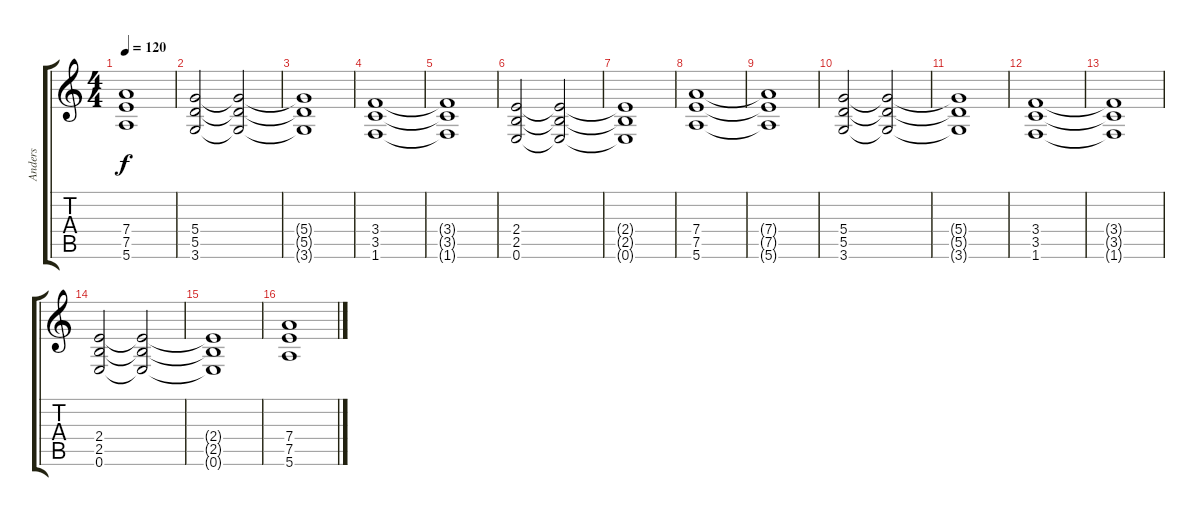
\track ("Anders" "Anders") {instrument distortionguitar}
\staff {score tabs}
\tuning (E4 B3 G3 D3 A2 E2) {hide}
\ts (4 4)
\tempo 120
\clef g2
\ks c
(7.4{t} 7.5{t} 5.6{t}).1{dy f} |
(5.4 5.5 3.6).2 (5.4{t} 5.5{t} 3.6{t}).2 |
(5.4{t} 5.5{t} 3.6{t}).1 |
(3.4 3.5 1.6).1 |
(3.4{t} 3.5{t} 1.6{t}).1 |
(2.4 2.5 0.6).2 (2.4{t} 2.5{t} 0.6{t}).2 |
(2.4{t} 2.5{t} 0.6{t}).1 |
(7.4 7.5 5.6).1 |
(7.4{t} 7.5{t} 5.6{t}).1 |
(5.4 5.5 3.6).2 (5.4{t} 5.5{t} 3.6{t}).2 |
(5.4{t} 5.5{t} 3.6{t}).1 |
(3.4 3.5 1.6).1 |
(3.4{t} 3.5{t} 1.6{t}).1 |
(2.4 2.5 0.6).2 (2.4{t} 2.5{t} 0.6{t}).2 |
(2.4{t} 2.5{t} 0.6{t}).1 |
(7.4 7.5 5.6).1{volume 0 instrument distortionguitar}
